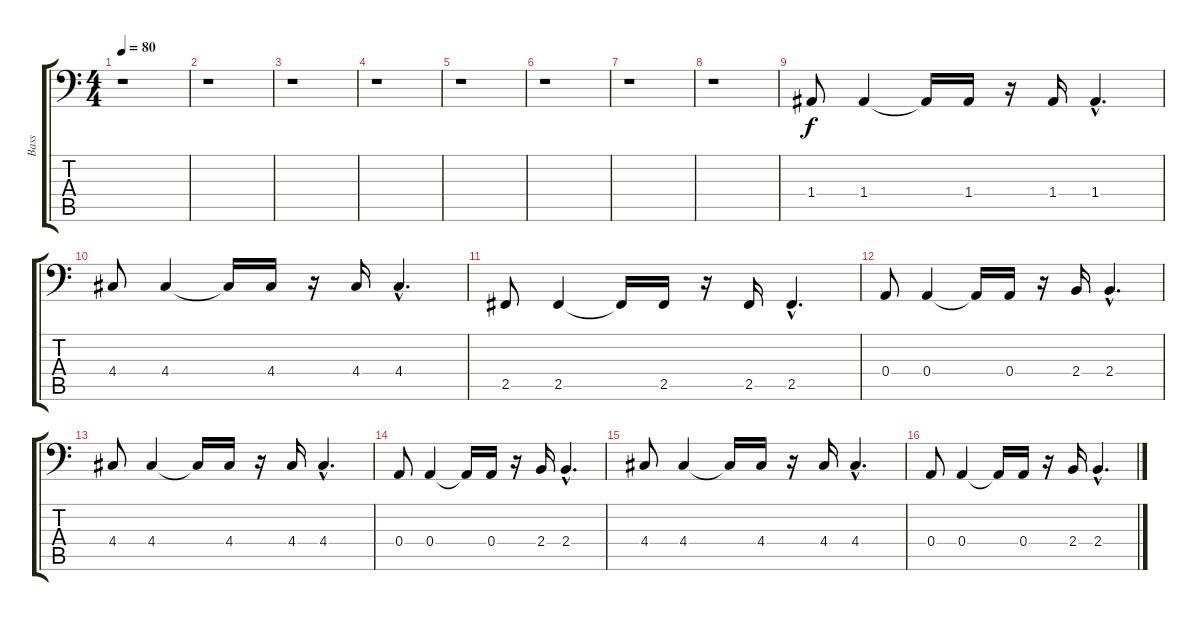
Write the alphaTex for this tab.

\track ("Bass" "Bass") {instrument electricbassfinger}
\staff {score tabs}
\tuning (C3 G2 D2 A1 E1 B0) {hide}
\ts (4 4)
\tempo 80
\clef f4
\ks c
r.1{dy f} |
r.1 |
r.1 |
r.1 |
r.1 |
r.1 |
r.1 |
r.1 |
1.4.8 1.4.4 1.4{t}.16 1.4.16 r.16 1.4.16 1.4{hac}.4{d} |
4.4.8 4.4.4 4.4{t}.16 4.4.16 r.16 4.4.16 4.4{hac}.4{d} |
2.5.8 2.5.4 2.5{t}.16 2.5.16 r.16 2.5.16 2.5{hac}.4{d} |
0.4.8 0.4.4 0.4{t}.16 0.4.16 r.16 2.4.16 2.4{hac}.4{d} |
4.4.8 4.4.4 4.4{t}.16 4.4.16 r.16 4.4.16 4.4{hac}.4{d} |
0.4.8 0.4.4 0.4{t}.16 0.4.16 r.16 2.4.16 2.4{hac}.4{d} |
4.4.8 4.4.4 4.4{t}.16 4.4.16 r.16 4.4.16 4.4{hac}.4{d} |
0.4.8 0.4.4 0.4{t}.16 0.4.16 r.16 2.4.16 2.4{hac}.4{d}
